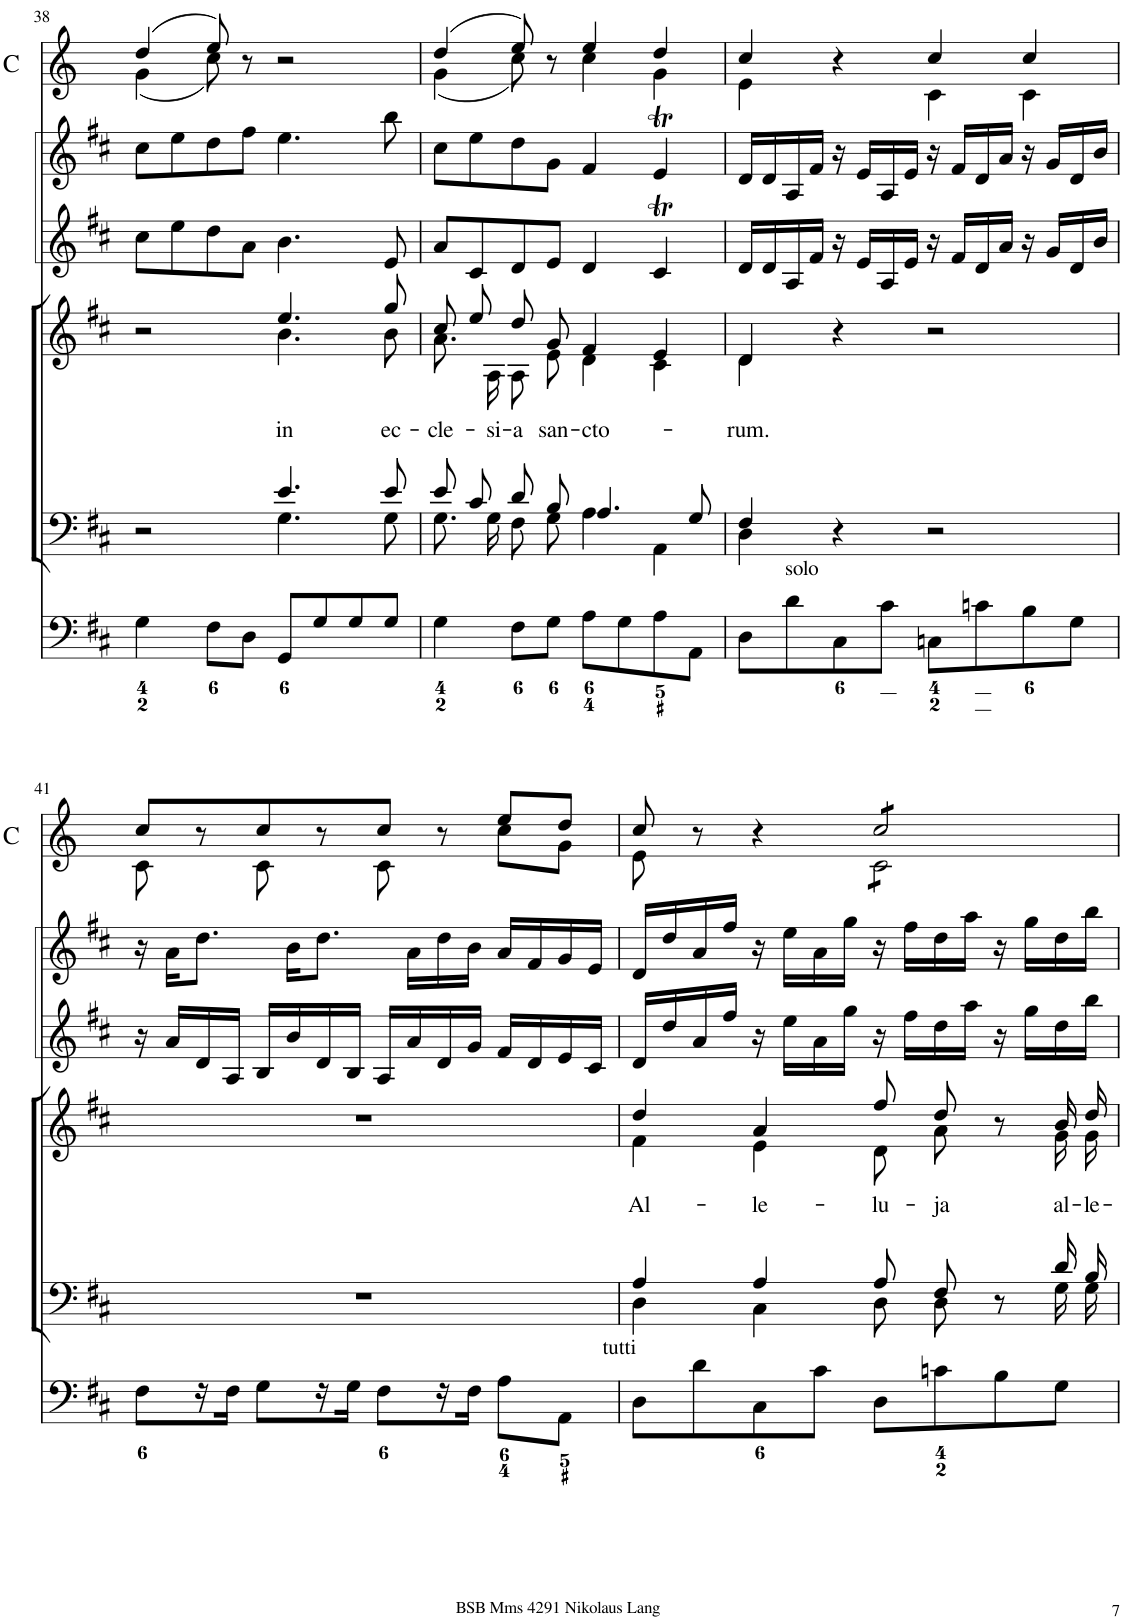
**kern	**kern	**kern	**text	**kern	**kern	**kern
*part6	*part5	*part4	*part4	*part3	*part2	*part1
*staff6	*staff5	*staff4	*staff4	*staff3	*staff2	*staff1
*I"Organ	*I"Voice	*I"Voice	*	*I"Violin	*I"Violin	*I"Corni in D
*	*	*	*	*I'Vln	*I'Vln	*I'C
!!LO:PB:g=z
*clefF4	*clefF4	*clefG2	*	*clefG2	*clefG2	*clefG2
*	*	*	*	*	*	*Trd6c10
*k[f#c#]	*k[f#c#]	*k[f#c#]	*	*k[f#c#]	*k[f#c#]	*k[]
*M4/4	*M4/4	*M4/4	*	*M4/4	*M4/4	*M4/4
*met(c)	*met(c)	*met(c)	*	*met(c)	*met(c)	*met(c)
=38	=38	=38	=38	=38	=38	=38
*	*^	*^	*	*	*	*^
4G\	2r	2ryy	2r	2ryy	.	8cc#\L	8cc#\L	(4dd/	(4g\
.	.	.	.	.	.	8ee\	8ee\	.	.
8F#\L	.	.	.	.	.	8dd\	8dd\	8ee/)	8cc\)
8D\J	.	.	.	.	.	8a\J	8ff#\J	8r	2ryy
!	!	!	!	!	!LO:LY:b	!	!	!	!
8GG/L	4.e/	4.G\	4.ee/	4.b\	in	4.b\	4.ee\	2r	.
8G/	.	.	.	.	.	.	.	.	.
8G/	.	.	.	.	.	.	.	.	.
!	!	!	!	!	!LO:LY:b	!	!	!	!
8G/J	8e/	8G\	8gg/	8b\	ec-	8e/	8bb\	.	8ryy
=39	=39	=39	=39	=39	=39	=39	=39	=39	=39
!	!	!	!	!	!LO:LY:b	!	!	!	!
4G\	8e/L	8.G\L	8cc#/L	8.a\L	-cle-	8a/L	8cc#\L	(4dd/	(4g\
.	8c#/J	.	8ee/J	.	.	8c#/	8ee\	.	.
!	!	!	!	!	!LO:LY:b	!	!	!	!
.	.	16G\Jk	.	16A\Jk	-si-	.	.	.	.
!	!	!	!	!	!LO:LY:b	!	!	!	!
8F#\L	8d/L	8F#\L	8dd/L	8A\L	-a	8d/	8dd\	8ee/)	8cc\)
!	!	!	!	!	!LO:LY:b	!	!	!	!
8G\J	8B/J	8G\J	8g/J	8e\J	san-	8e/J	8g\J	8r	8ryy
!	!	!	!	!	!LO:LY:b	!	!	!	!
8A\L	4.A/	4A\	4f#/	4d\	-cto-	4d/	4f#/	4ee/	4cc\
8G\	.	.	.	.	.	.	.	.	.
8A\	.	4AA\	4e/	4c#\	.	4c#t/	4eT/	4dd/	4g\
8AA\J	8G/	.	.	.	.	.	.	.	.
=40	=40	=40	=40	=40	=40	=40	=40	=40	=40
!	!	!	!	!	!LO:LY:b	!	!	!	!
8D\L	4F#/	4D\	4d/	4d\	-rum.	16d/LL	16d/LL	4cc/	4e\
.	.	.	.	.	.	16d/	16d/	.	.
!LO:TX:a:t=solo	!	!	!	!	!	!	!	!	!
8d\	.	.	.	.	.	16A/	16A/	.	.
.	.	.	.	.	.	16f#/JJ	16f#/JJ	.	.
8C#\	4r	2.ryy	4r	2.ryy	.	16r	16r	4r	4ryy
.	.	.	.	.	.	16e/LL	16e/LL	.	.
8c#\J	.	.	.	.	.	16A/	16A/	.	.
.	.	.	.	.	.	16e/JJ	16e/JJ	.	.
8Cn\L	2r	.	2r	.	.	16r	16r	4cc/	4c\
.	.	.	.	.	.	16f#/LL	16f#/LL	.	.
8cn\	.	.	.	.	.	16d/	16d/	.	.
.	.	.	.	.	.	16a/JJ	16a/JJ	.	.
8B\	.	.	.	.	.	16r	16r	4cc/	4c\
.	.	.	.	.	.	16g/LL	16g/LL	.	.
8G\J	.	.	.	.	.	16d/	16d/	.	.
.	.	.	.	.	.	16b/JJ	16b/JJ	.	.
*	*v	*v	*	*	*	*	*	*	*
*	*	*v	*v	*	*	*	*	*
!!LO:LB:g=z	!!
=41	=41	=41	=41	=41	=41	=41	=41
8F#\L	1r	1r	.	16r	16r	8cc/L	8c\
.	.	.	.	16a/LL	16a\KL	.	.
16r	.	.	.	16d/	8.dd\J	8r	8ryy
16F#\JJ	.	.	.	16A/JJ	.	.	.
8G\L	.	.	.	16B/LL	.	8cc/	8c\
.	.	.	.	16b/	16b\KL	.	.
16r	.	.	.	16d/	8.dd\J	8r	8ryy
16G\JJ	.	.	.	16B/JJ	.	.	.
8F#\L	.	.	.	16A/LL	.	8cc/J	8c\
.	.	.	.	16a/	16a\LL	.	.
16r	.	.	.	16d/	16dd\	8r	8ryy
16F#\JJ	.	.	.	16g/JJ	16b\JJ	.	.
8A\L	.	.	.	16f#/LL	16a/LL	8ee/L	8cc\L
.	.	.	.	16d/	16f#/	.	.
8AA\J	.	.	.	16e/	16g/	8dd/J	8g\J
.	.	.	.	16c#/JJ	16e/JJ	.	.
=42	=42	=42	=42	=42	=42	=42	=42
*	*^	*^	*	*	*	*	*
!LO:TX:a:t=tutti	!	!	!	!	!	!	!	!	!
!	!	!	!	!	!LO:LY:b	!	!	!	!
8D\L	4A/	4D\	4dd/	4f#\	Al-	16d/LL	16d/LL	8cc/	8e\
.	.	.	.	.	.	16dd/	16dd/	.	.
8d\	.	.	.	.	.	16a/	16a/	8r	4.ryy
.	.	.	.	.	.	16ff#/JJ	16ff#/JJ	.	.
!	!	!	!	!	!LO:LY:b	!	!	!	!
8C#\	4A/	4C#\	4a/	4e\	-le-	16r	16r	4r	.
.	.	.	.	.	.	16ee\LL	16ee\LL	.	.
8c#\J	.	.	.	.	.	16a\	16a\	.	.
.	.	.	.	.	.	16gg\JJ	16gg\JJ	.	.
!	!	!	!	!	!LO:LY:b	!	!	!	!
*	*	*	*	*	*	*	*	*tremolo	*
8D\L	8A/L	8D\L	8ff#/L	8d\L	-lu-	16r	16r	8cc/L	8c\L
.	.	.	.	.	.	16ff#\LL	16ff#\LL	.	.
!	!	!	!	!	!LO:LY:b	!	!	!	!
8cn\	8F#/J	8D\J	8dd/J	8a\J	-ja	16dd\	16dd\	8cc/	8c\
.	.	.	.	.	.	16aa\JJ	16aa\JJ	.	.
8B\	8r	8ryy	8r	8ryy	.	16r	16r	8cc/	8c\
.	.	.	.	.	.	16gg\LL	16gg\LL	.	.
!	!	!	!	!	!LO:LY:b	!	!	!	!
8G\J	16d/LL	16G\LL	16b/LL	16g\LL	al-	16dd\	16dd\	8cc/J	8c\J
*	*	*	*	*	*	*	*	*Xtremolo	*
!	!	!	!	!	!LO:LY:b	!	!	!	!
.	16B/JJ	16G\JJ	16dd/JJ	16g\JJ	-le-	16bb\JJ	16bb\JJ	.	.
*	*v	*v	*	*	*	*	*	*v	*v
*	*	*v	*v	*	*	*	*
=	=	=	=	=	=	=
*-	*-	*-	*-	*-	*-	*-
